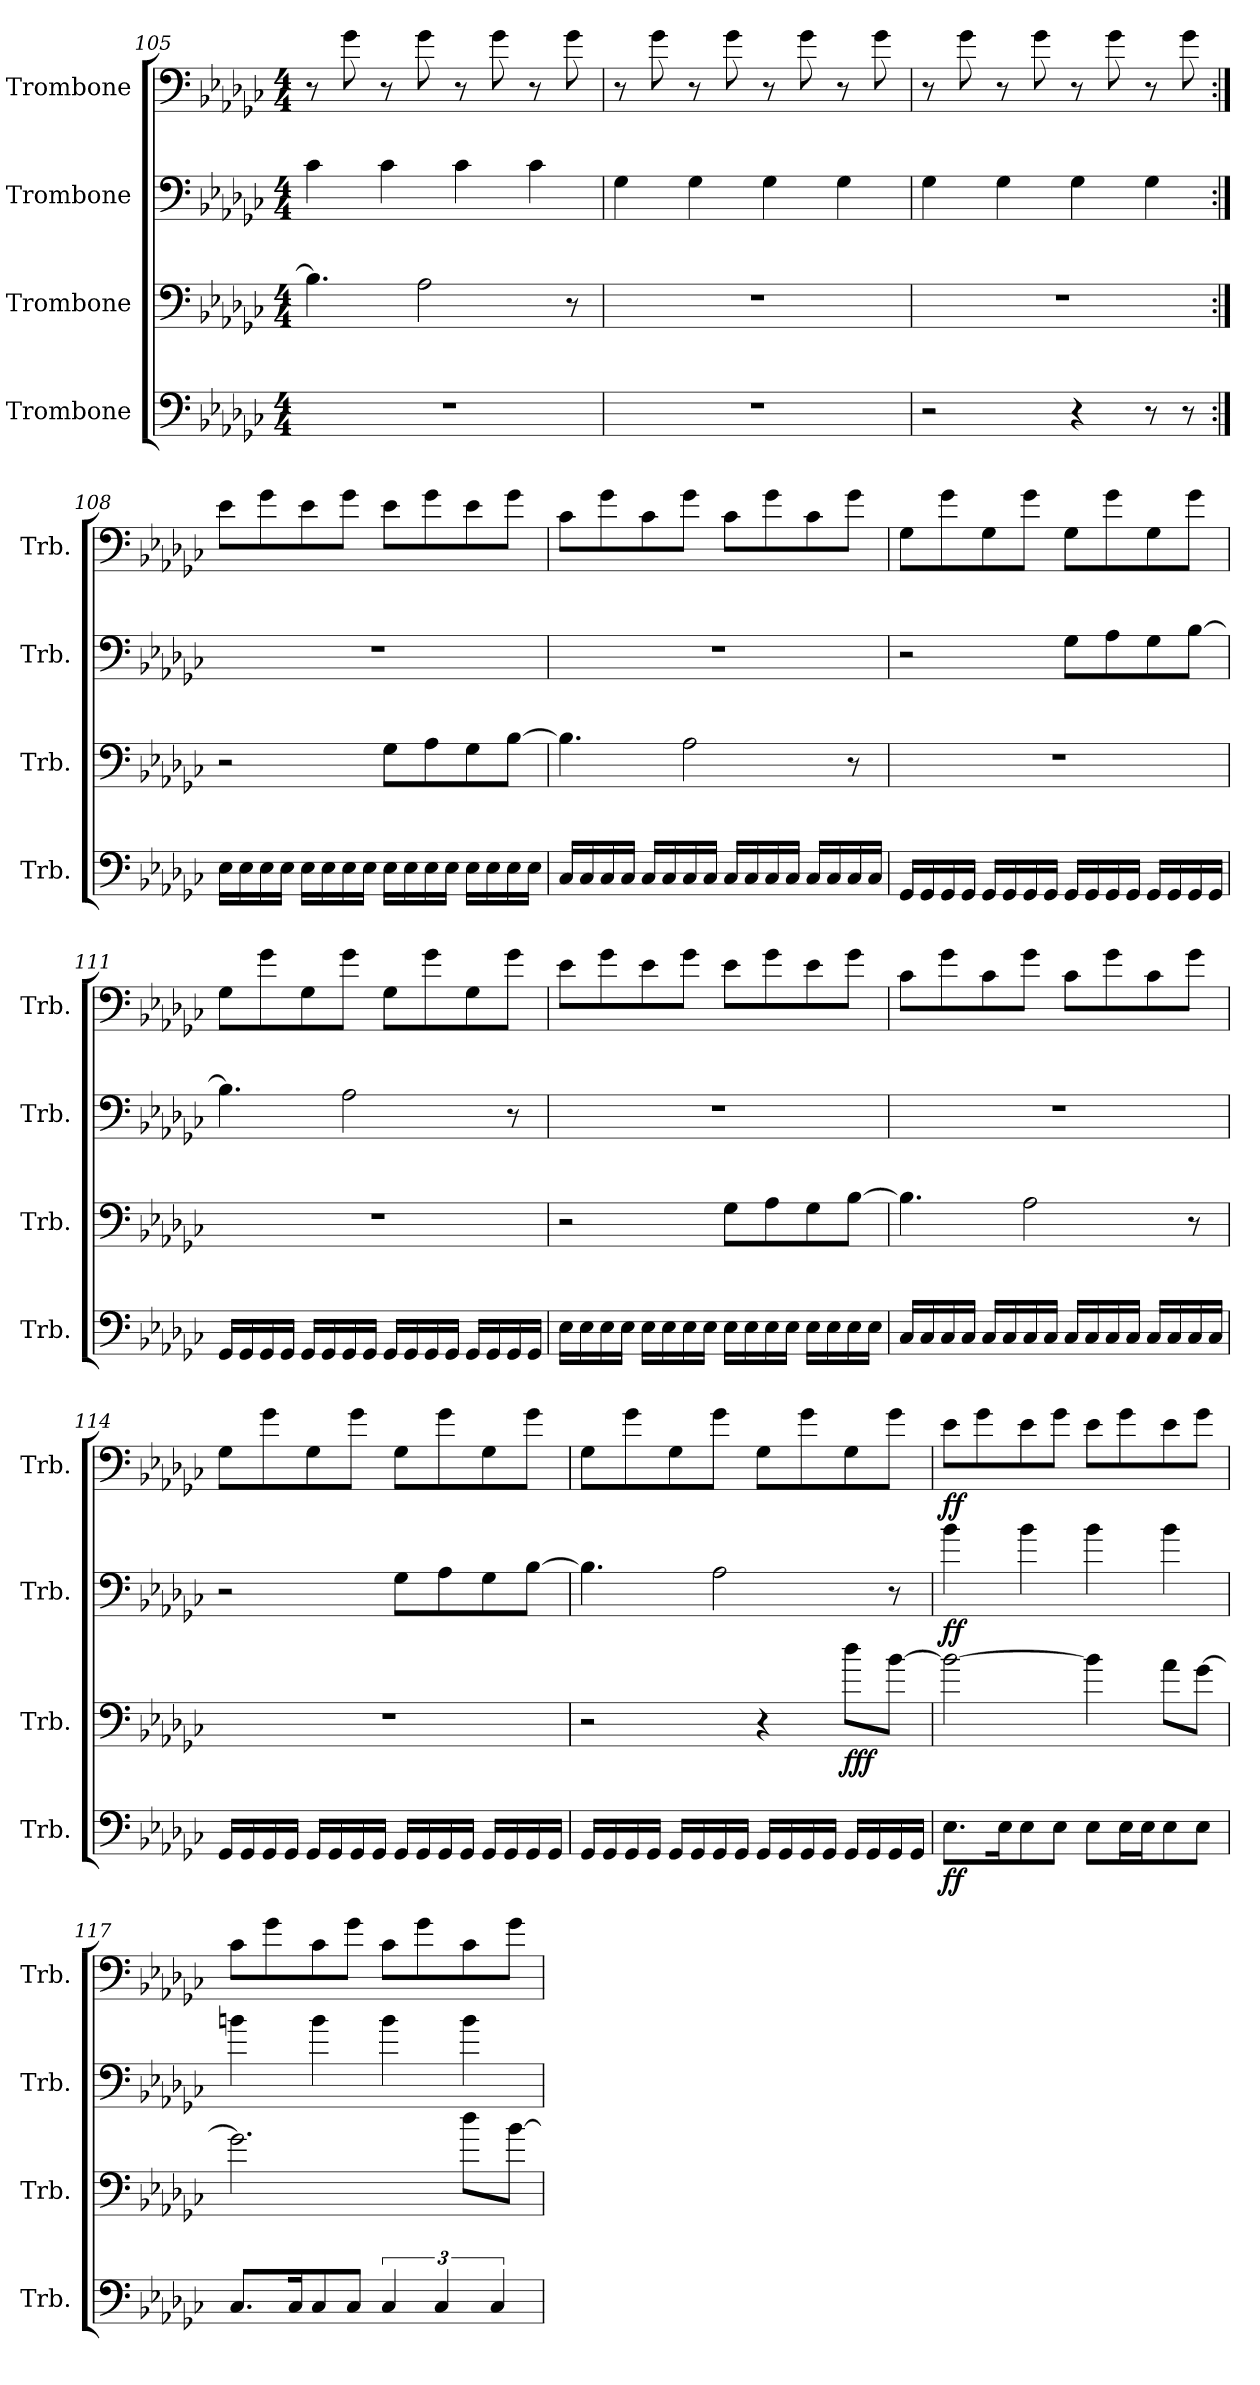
**kern	**dynam	**kern	**dynam	**kern	**dynam	**kern	**dynam
*part4	*part4	*part3	*part3	*part2	*part2	*part1	*part1
*staff4	*staff4	*staff3	*staff3	*staff2	*staff2	*staff1	*staff1
*I"Trombone	*	*I"Trombone	*	*I"Trombone	*	*I"Trombone	*
*I'Trb.	*	*I'Trb.	*	*I'Trb.	*	*I'Trb.	*
*clefF4	*	*clefF4	*	*clefF4	*	*clefF4	*
*k[b-e-a-d-g-c-]	*	*k[b-e-a-d-g-c-]	*	*k[b-e-a-d-g-c-]	*	*k[b-e-a-d-g-c-]	*
*G-:	*	*G-:	*	*G-:	*	*G-:	*
*M4/4	*	*M4/4	*	*M4/4	*	*M4/4	*
=105	=105	=105	=105	=105	=105	=105	=105
1r	.	4.B-\]	.	4c-\	.	8r	.
.	.	.	.	.	.	8g-\	.
.	.	.	.	4c-\	.	8r	.
.	.	2A-\	.	.	.	8g-\	.
.	.	.	.	4c-\	.	8r	.
.	.	.	.	.	.	8g-\	.
.	.	.	.	4c-\	.	8r	.
.	.	8r	.	.	.	8g-\	.
!!LO:PB:g=z
=106	=106	=106	=106	=106	=106	=106	=106
1r	.	1r	.	4G-\	.	8r	.
.	.	.	.	.	.	8g-\	.
.	.	.	.	4G-\	.	8r	.
.	.	.	.	.	.	8g-\	.
.	.	.	.	4G-\	.	8r	.
.	.	.	.	.	.	8g-\	.
.	.	.	.	4G-\	.	8r	.
.	.	.	.	.	.	8g-\	.
!!LO:PB:g=z
=107	=107	=107	=107	=107	=107	=107	=107
2r	.	1r	.	4G-\	.	8r	.
.	.	.	.	.	.	8g-\	.
.	.	.	.	4G-\	.	8r	.
.	.	.	.	.	.	8g-\	.
4r	.	.	.	4G-\	.	8r	.
.	.	.	.	.	.	8g-\	.
8r	.	.	.	4G-\	.	8r	.
8r	.	.	.	.	.	8g-\	.
=108:|!	=108:|!	=108:|!	=108:|!	=108:|!	=108:|!	=108:|!	=108:|!
16E-\LL	.	2r	.	1r	.	8e-\L	.
16E-\	.	.	.	.	.	.	.
16E-\	.	.	.	.	.	8g-\	.
16E-\JJ	.	.	.	.	.	.	.
16E-\LL	.	.	.	.	.	8e-\	.
16E-\	.	.	.	.	.	.	.
16E-\	.	.	.	.	.	8g-\J	.
16E-\JJ	.	.	.	.	.	.	.
16E-\LL	.	8G-\L	.	.	.	8e-\L	.
16E-\	.	.	.	.	.	.	.
16E-\	.	8A-\	.	.	.	8g-\	.
16E-\JJ	.	.	.	.	.	.	.
16E-\LL	.	8G-\	.	.	.	8e-\	.
16E-\	.	.	.	.	.	.	.
16E-\	.	[8B-\J	.	.	.	8g-\J	.
16E-\JJ	.	.	.	.	.	.	.
!!LO:LB:g=z
=109	=109	=109	=109	=109	=109	=109	=109
16C-/LL	.	4.B-\]	.	1r	.	8c-\L	.
16C-/	.	.	.	.	.	.	.
16C-/	.	.	.	.	.	8g-\	.
16C-/JJ	.	.	.	.	.	.	.
16C-/LL	.	.	.	.	.	8c-\	.
16C-/	.	.	.	.	.	.	.
16C-/	.	2A-\	.	.	.	8g-\J	.
16C-/JJ	.	.	.	.	.	.	.
16C-/LL	.	.	.	.	.	8c-\L	.
16C-/	.	.	.	.	.	.	.
16C-/	.	.	.	.	.	8g-\	.
16C-/JJ	.	.	.	.	.	.	.
16C-/LL	.	.	.	.	.	8c-\	.
16C-/	.	.	.	.	.	.	.
16C-/	.	8r	.	.	.	8g-\J	.
16C-/JJ	.	.	.	.	.	.	.
=110	=110	=110	=110	=110	=110	=110	=110
16GG-/LL	.	1r	.	2r	.	8G-\L	.
16GG-/	.	.	.	.	.	.	.
16GG-/	.	.	.	.	.	8g-\	.
16GG-/JJ	.	.	.	.	.	.	.
16GG-/LL	.	.	.	.	.	8G-\	.
16GG-/	.	.	.	.	.	.	.
16GG-/	.	.	.	.	.	8g-\J	.
16GG-/JJ	.	.	.	.	.	.	.
16GG-/LL	.	.	.	8G-\L	.	8G-\L	.
16GG-/	.	.	.	.	.	.	.
16GG-/	.	.	.	8A-\	.	8g-\	.
16GG-/JJ	.	.	.	.	.	.	.
16GG-/LL	.	.	.	8G-\	.	8G-\	.
16GG-/	.	.	.	.	.	.	.
16GG-/	.	.	.	[8B-\J	.	8g-\J	.
16GG-/JJ	.	.	.	.	.	.	.
!!LO:PB:g=z
=111	=111	=111	=111	=111	=111	=111	=111
16GG-/LL	.	1r	.	4.B-\]	.	8G-\L	.
16GG-/	.	.	.	.	.	.	.
16GG-/	.	.	.	.	.	8g-\	.
16GG-/JJ	.	.	.	.	.	.	.
16GG-/LL	.	.	.	.	.	8G-\	.
16GG-/	.	.	.	.	.	.	.
16GG-/	.	.	.	2A-\	.	8g-\J	.
16GG-/JJ	.	.	.	.	.	.	.
16GG-/LL	.	.	.	.	.	8G-\L	.
16GG-/	.	.	.	.	.	.	.
16GG-/	.	.	.	.	.	8g-\	.
16GG-/JJ	.	.	.	.	.	.	.
16GG-/LL	.	.	.	.	.	8G-\	.
16GG-/	.	.	.	.	.	.	.
16GG-/	.	.	.	8r	.	8g-\J	.
16GG-/JJ	.	.	.	.	.	.	.
=112	=112	=112	=112	=112	=112	=112	=112
16E-\LL	.	2r	.	1r	.	8e-\L	.
16E-\	.	.	.	.	.	.	.
16E-\	.	.	.	.	.	8g-\	.
16E-\JJ	.	.	.	.	.	.	.
16E-\LL	.	.	.	.	.	8e-\	.
16E-\	.	.	.	.	.	.	.
16E-\	.	.	.	.	.	8g-\J	.
16E-\JJ	.	.	.	.	.	.	.
16E-\LL	.	8G-\L	.	.	.	8e-\L	.
16E-\	.	.	.	.	.	.	.
16E-\	.	8A-\	.	.	.	8g-\	.
16E-\JJ	.	.	.	.	.	.	.
16E-\LL	.	8G-\	.	.	.	8e-\	.
16E-\	.	.	.	.	.	.	.
16E-\	.	[8B-\J	.	.	.	8g-\J	.
16E-\JJ	.	.	.	.	.	.	.
!!LO:LB:g=z
=113	=113	=113	=113	=113	=113	=113	=113
16C-/LL	.	4.B-\]	.	1r	.	8c-\L	.
16C-/	.	.	.	.	.	.	.
16C-/	.	.	.	.	.	8g-\	.
16C-/JJ	.	.	.	.	.	.	.
16C-/LL	.	.	.	.	.	8c-\	.
16C-/	.	.	.	.	.	.	.
16C-/	.	2A-\	.	.	.	8g-\J	.
16C-/JJ	.	.	.	.	.	.	.
16C-/LL	.	.	.	.	.	8c-\L	.
16C-/	.	.	.	.	.	.	.
16C-/	.	.	.	.	.	8g-\	.
16C-/JJ	.	.	.	.	.	.	.
16C-/LL	.	.	.	.	.	8c-\	.
16C-/	.	.	.	.	.	.	.
16C-/	.	8r	.	.	.	8g-\J	.
16C-/JJ	.	.	.	.	.	.	.
=114	=114	=114	=114	=114	=114	=114	=114
16GG-/LL	.	1r	.	2r	.	8G-\L	.
16GG-/	.	.	.	.	.	.	.
16GG-/	.	.	.	.	.	8g-\	.
16GG-/JJ	.	.	.	.	.	.	.
16GG-/LL	.	.	.	.	.	8G-\	.
16GG-/	.	.	.	.	.	.	.
16GG-/	.	.	.	.	.	8g-\J	.
16GG-/JJ	.	.	.	.	.	.	.
16GG-/LL	.	.	.	8G-\L	.	8G-\L	.
16GG-/	.	.	.	.	.	.	.
16GG-/	.	.	.	8A-\	.	8g-\	.
16GG-/JJ	.	.	.	.	.	.	.
16GG-/LL	.	.	.	8G-\	.	8G-\	.
16GG-/	.	.	.	.	.	.	.
16GG-/	.	.	.	[8B-\J	.	8g-\J	.
16GG-/JJ	.	.	.	.	.	.	.
!!LO:LB:g=z
=115	=115	=115	=115	=115	=115	=115	=115
16GG-/LL	.	2r	.	4.B-\]	.	8G-\L	.
16GG-/	.	.	.	.	.	.	.
16GG-/	.	.	.	.	.	8g-\	.
16GG-/JJ	.	.	.	.	.	.	.
16GG-/LL	.	.	.	.	.	8G-\	.
16GG-/	.	.	.	.	.	.	.
16GG-/	.	.	.	2A-\	.	8g-\J	.
16GG-/JJ	.	.	.	.	.	.	.
16GG-/LL	.	4r	.	.	.	8G-\L	.
16GG-/	.	.	.	.	.	.	.
16GG-/	.	.	.	.	.	8g-\	.
16GG-/JJ	.	.	.	.	.	.	.
!	!	!	!LO:DY:b	!	!	!	!
16GG-/LL	.	8dd-\L	fff	.	.	8G-\	.
16GG-/	.	.	.	.	.	.	.
16GG-/	.	[8b-\J	.	8r	.	8g-\J	.
16GG-/JJ	.	.	.	.	.	.	.
=116	=116	=116	=116	=116	=116	=116	=116
!	!LO:DY:b	!	!	!	!LO:DY:b	!	!LO:DY:b
8.E-\L	ff	2b-\_	.	4b-\	ff	8e-\L	ff
.	.	.	.	.	.	8g-\	.
16E-\K	.	.	.	.	.	.	.
8E-\	.	.	.	4b-\	.	8e-\	.
8E-\J	.	.	.	.	.	8g-\J	.
8E-\L	.	4b-\]	.	4b-\	.	8e-\L	.
16E-\L	.	.	.	.	.	8g-\	.
16E-\J	.	.	.	.	.	.	.
8E-\	.	8a-\L	.	4b-\	.	8e-\	.
8E-\J	.	[8g-\J	.	.	.	8g-\J	.
=117	=117	=117	=117	=117	=117	=117	=117
8.C-/L	.	2.g-\]	.	4bn\	.	8c-\L	.
.	.	.	.	.	.	8g-\	.
16C-/K	.	.	.	.	.	.	.
8C-/	.	.	.	4b\	.	8c-\	.
8C-/J	.	.	.	.	.	8g-\J	.
6C-/	.	.	.	4b\	.	8c-\L	.
.	.	.	.	.	.	8g-\	.
6C-/	.	.	.	.	.	.	.
.	.	8dd-\L	.	4b\	.	8c-\	.
6C-/	.	.	.	.	.	.	.
.	.	[8b-\J	.	.	.	8g-\J	.
=	=	=	=	=	=	=	=
*-	*-	*-	*-	*-	*-	*-	*-
